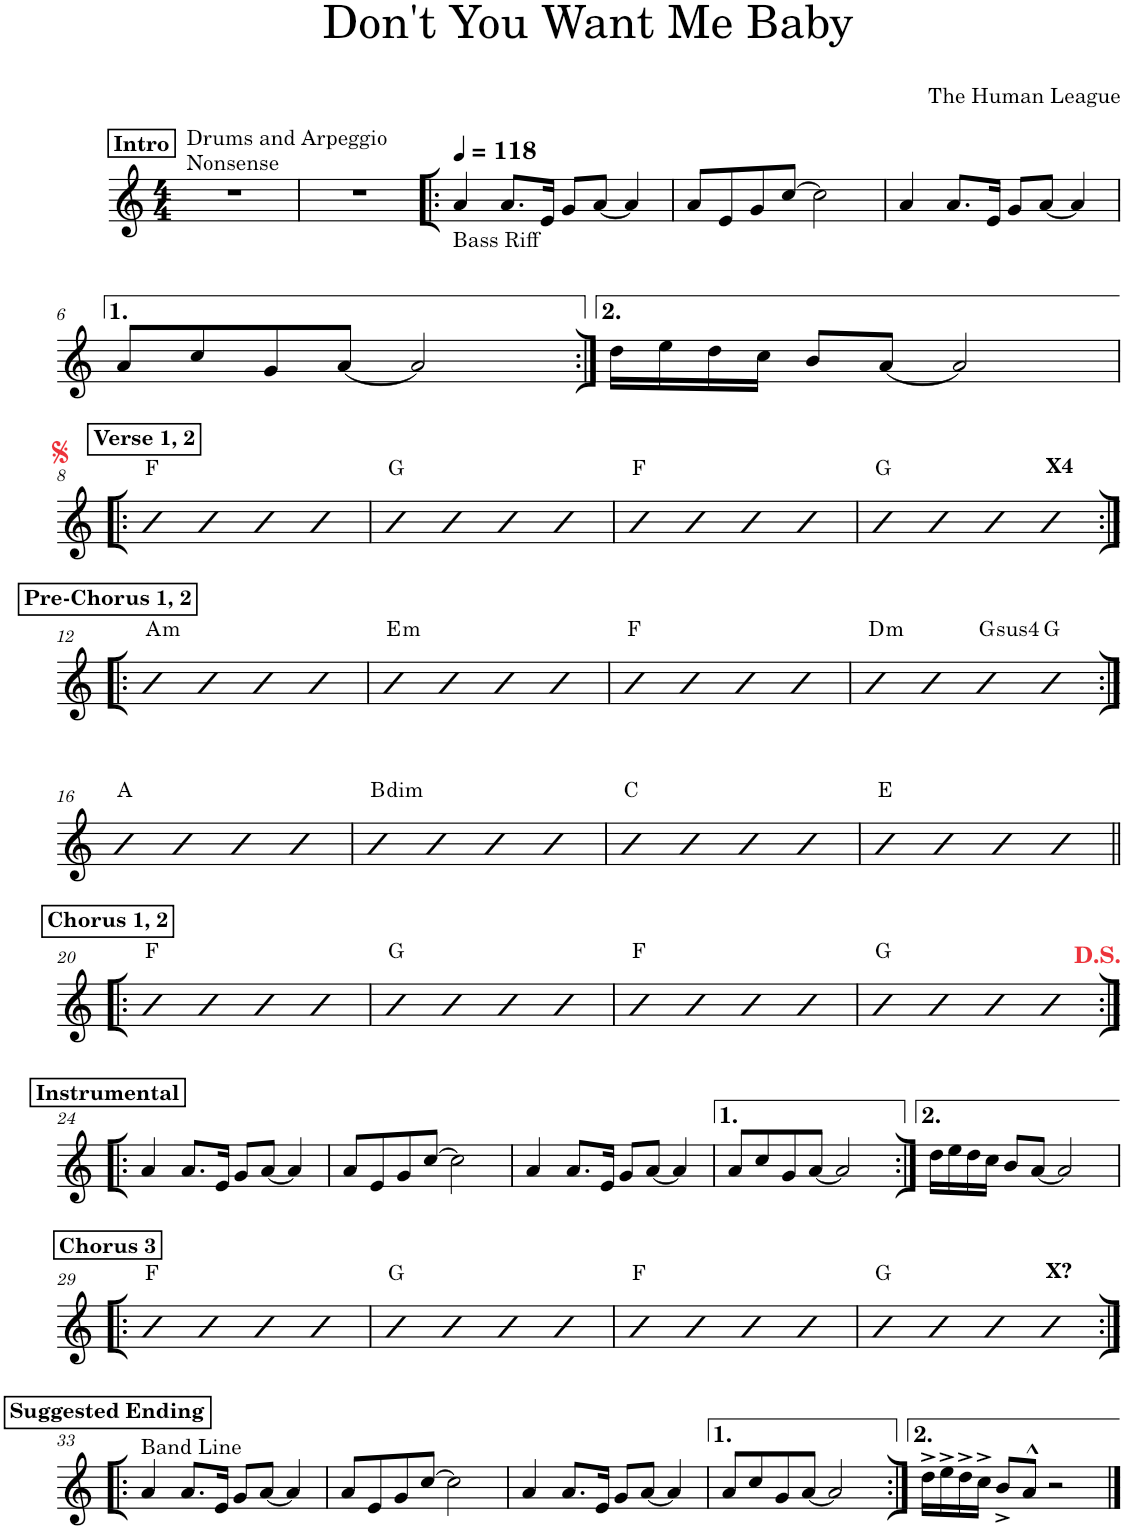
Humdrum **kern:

**kern	**harte
*part1	*part1
*staff1	*
*I"Piano	*
*I'Pno.	*
*clefG2	*
*k[]	*
*M4/4	*
!!LO:REH:place=s1:a:B:cj:t=Intro
=1	=1
!LO:TX:a:t=Drums and Arpeggio	!
!LO:TX:a:t=Nonsense	!
1r	.
=2	=2
1r	.
=3!|:	=3!|:
*MM118	*
!LO:TX:b:t=Bass Riff	!
4a/	.
8.a/L	.
16e/Jk	.
8g/L	.
[8a/J	.
4a/]	.
=4	=4
8a/L	.
8e/	.
8g/	.
[8cc/J	.
2cc\]	.
=5	=5
4a/	.
8.a/L	.
16e/Jk	.
8g/L	.
[8a/J	.
4a/]	.
!!LO:LB:g=z
=6	=6
8a/L	.
8cc/	.
8g/	.
[8a/J	.
2a/]	.
=7:|!	=7:|!
16dd\LL	.
16ee\	.
16dd\	.
16cc\JJ	.
8b/L	.
[8a/J	.
2a/]	.
!!LO:LB:g=z
!!LO:REH:place=s1:a:B:cj:t=Verse 1, 2
=8!|:	=8!|:
4b	F:maj
4b	.
4b	.
4b	.
=9	=9
4b	G:maj
4b	.
4b	.
4b	.
=10	=10
4b	F:maj
4b	.
4b	.
4b	.
=11	=11
4b	G:maj
4b	.
4b	.
!LO:TX:a:B:t=X4	!
4b	.
!!LO:LB:g=z
!!LO:REH:place=s1:a:B:cj:t=Pre-Chorus 1, 2
=12:|!|:	=12:|!|:
!	!LO:H:kt=m
4b	A:min
4b	.
4b	.
4b	.
=13	=13
!	!LO:H:kt=m
4b	E:min
4b	.
4b	.
4b	.
=14	=14
4b	F:maj
4b	.
4b	.
4b	.
=15	=15
!	!LO:H:kt=m
4b	D:min
4b	.
!	!LO:H:kt=4
4b	G:sus4
4b	G:maj
!!LO:LB:g=z
=16:|!	=16:|!
4b	A:maj
4b	.
4b	.
4b	.
=17	=17
!	!LO:H:kt=dim
4b	B:dim
4b	.
4b	.
4b	.
=18	=18
4b	C:maj
4b	.
4b	.
4b	.
=19	=19
4b	E:maj
4b	.
4b	.
4b	.
!!LO:LB:g=z
!!LO:REH:place=s1:a:B:cj:t=Chorus 1, 2
=20!|:	=20!|:
4b	F:maj
4b	.
4b	.
4b	.
=21	=21
4b	G:maj
4b	.
4b	.
4b	.
=22	=22
4b	F:maj
4b	.
4b	.
4b	.
=23	=23
4b	G:maj
4b	.
4b	.
4b	.
!!LO:LB:g=z
!!LO:REH:place=s1:a:B:cj:t=Instrumental
=24:|!|:	=24:|!|:
4a/	.
8.a/L	.
16e/Jk	.
8g/L	.
[8a/J	.
4a/]	.
=25	=25
8a/L	.
8e/	.
8g/	.
[8cc/J	.
2cc\]	.
=26	=26
4a/	.
8.a/L	.
16e/Jk	.
8g/L	.
[8a/J	.
4a/]	.
=27	=27
8a/L	.
8cc/	.
8g/	.
[8a/J	.
2a/]	.
=28:|!	=28:|!
16dd\LL	.
16ee\	.
16dd\	.
16cc\JJ	.
8b/L	.
[8a/J	.
2a/]	.
!!LO:LB:g=z
!!LO:REH:place=s1:a:B:cj:t=Chorus 3
=29!|:	=29!|:
4b	F:maj
4b	.
4b	.
4b	.
=30	=30
4b	G:maj
4b	.
4b	.
4b	.
=31	=31
4b	F:maj
4b	.
4b	.
4b	.
=32	=32
4b	G:maj
4b	.
4b	.
!LO:TX:a:B:t=X?	!
4b	.
!!LO:LB:g=z
!!LO:REH:place=s1:a:B:cj:t=Suggested Ending
=33:|!|:	=33:|!|:
!LO:TX:a:t=Band Line	!
4a/	.
8.a/L	.
16e/Jk	.
8g/L	.
[8a/J	.
4a/]	.
=34	=34
8a/L	.
8e/	.
8g/	.
[8cc/J	.
2cc\]	.
=35	=35
4a/	.
8.a/L	.
16e/Jk	.
8g/L	.
[8a/J	.
4a/]	.
=36	=36
8a/L	.
8cc/	.
8g/	.
[8a/J	.
2a/]	.
=37:|!	=37:|!
16dd^\LL	.
16ee^\	.
16dd^\	.
16cc^\JJ	.
8b^/L	.
8a^^/J	.
2r	.
==	==
*-	*-
